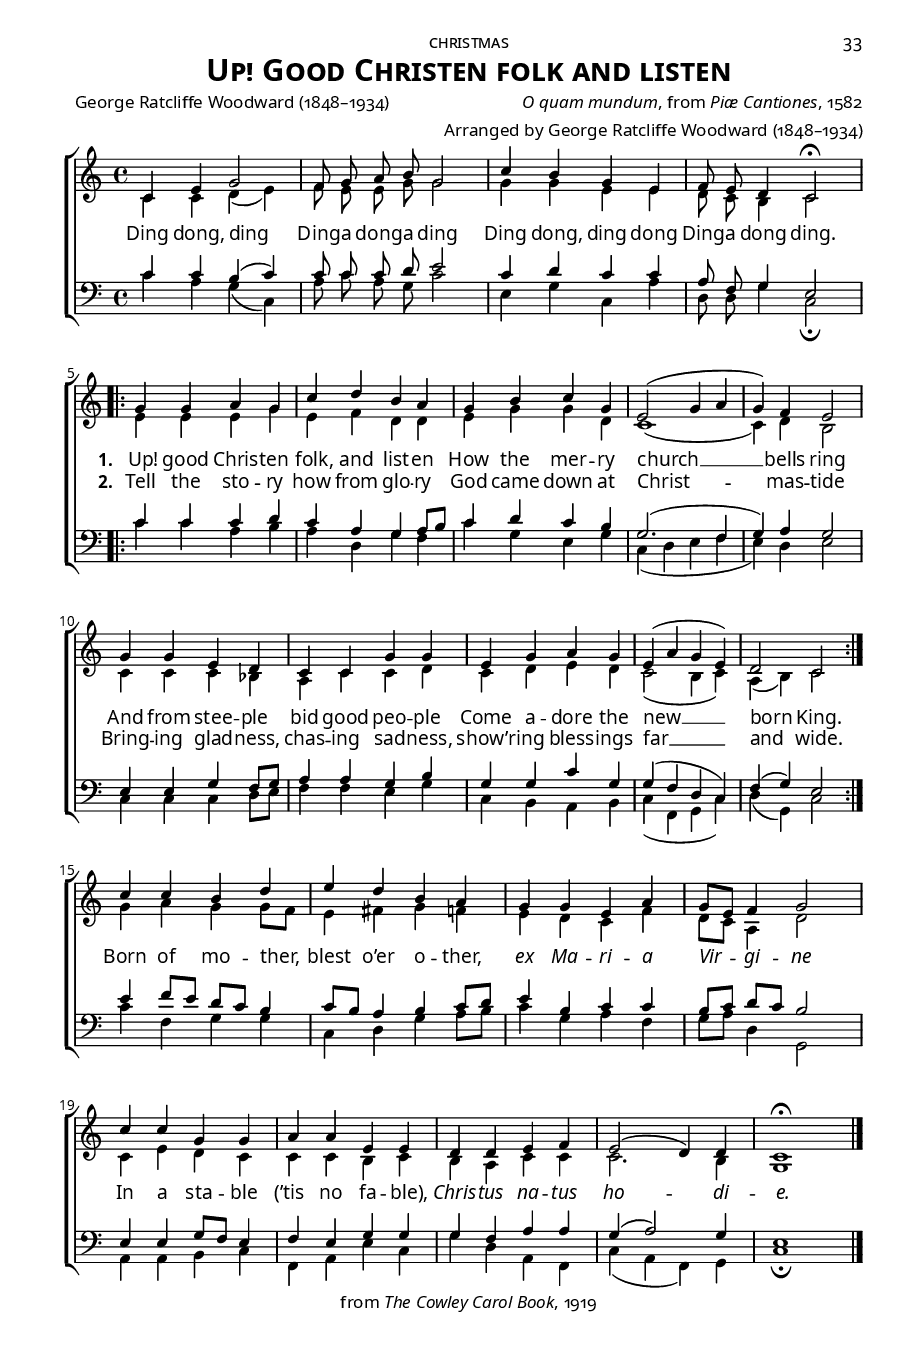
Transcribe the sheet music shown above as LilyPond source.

\version "2.14.2"
\include "util.ly"
 \header {
  title = \markup{\override #'(font-name . "Garamond Premier Pro Semibold"){ \abs-fontsize #15 \smallCapsOldStyle"Up! Good Christen folk and listen"}}
  poet = \markup\oldStyleNum"George Ratcliffe Woodward (1848–1934)"
  composer = \markup \concat{ \italic "O quam mundum" ", from " \italic "Piæ Cantiones" \oldStyleNum", 1582"}
  arranger = \markup\oldStyleNum"Arranged by George Ratcliffe Woodward (1848–1934)"
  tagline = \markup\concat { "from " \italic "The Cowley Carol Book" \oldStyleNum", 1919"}
}
\paper {
  %print-all-headers = ##f
  paper-height = 9\in
  paper-width = 6\in
  indent = 0\in
  %system-system-spacing = #'((basic-distance . 10) (padding . 0))
  system-system-spacing =
    #'((basic-distance . 0)
       (minimum-distance . 0)
       (padding . -5.35)
       (stretchability . 100))
  ragged-last-bottom = ##f
  ragged-bottom = ##f
  two-sided = ##t
  inner-margin = 0.5\in
  outer-margin = 0.25\in
  top-margin = 0.25\in
  bottom-margin = 0.25\in
  first-page-number = #033
  print-first-page-number = ##t
  headerLine = \markup{\override #'(font-name . "Garamond Premier Pro") \smallCapsOldStyle"christmas"}
  oddHeaderMarkup = \markup\fill-line{
     \override #'(font-name . "Garamond Premier Pro")\abs-fontsize #8.5
     \combine 
        \fill-line{"" \on-the-fly #print-page-number-check-first
        \oldStylePageNum""
        }
        \fill-line{\headerLine}
  }
  evenHeaderMarkup = \markup {
     \override #'(font-name . "Garamond Premier Pro")\abs-fontsize #8.5
     \combine
        \on-the-fly #print-page-number-check-first
        \oldStylePageNum""
        \fill-line{\headerLine}
  }
}
#(set-global-staff-size 15) \paper{ #(define fonts (make-pango-font-tree "GoudyOlSt BT" "Garamond Premier Pro" "Garamond Premier Pro" (/ 15 20))) }
global = {
  \key c \major
  \time 4/4
  \autoBeamOff
}

sopMusic = \relative c' {
  c4 e g2 |
  f8 g a b g2 |
  c4 b g e |
  f8 e d4 c2\fermata \break
  \repeat volta 2 {
    g'4 g a g |
    
    c d b a |
    g b c g |
    e2( g4 a |
    g) f e2 |
    g4 g e d |
    c c g' g |
    
    e g a g |
    e( a g e) |
    d2 c |
  } \break
  c'4 c b d |
  e d b a |
  g g e a |
  
  g8[ e] f4 g2 |
  c4 c g g |
  a a e e |
  d d e f |
  e2( d4) d |
  c1\fermata \bar "|."
}
sopWords = \lyricmode {
  
}

altoMusic = \relative c' {
  c4 c d( e) |
  f8 e e g g2 |
  g4 g e e |
  d8 c b4 c2 |
  e4 e e g |
  
  e f d d |
  e g g d |
  c1( |
  c4) d b2 |
  c4 c c bes |
  a c c d |
  
  c d e d |
  c2( b4 c) |
  a( b) c2 |
  g'4 a g g8[ f] |
  e4 fis g f |
  e d c f |
  
  d8[ c] a4 d2 |
  c4 e d c |
  c c b c |
  b a c c |
  c2. b4 |
  g1 \bar "|."
}
altoWords = \lyricmode {
  \dropLyricsV
  Ding dong, ding
  Ding -- a dong -- a ding
  Ding dong, ding dong
  Ding -- a dong ding.
  
  \set stanza = #"1. "
  Up! good Chris -- ten folk, and list -- en
  How the mer -- ry church __ bells ring
  And from stee -- ple bid good peo -- ple
  Come a -- dore the new __ born King.
  
  \raiseLyrics
  Born of mo -- ther, blest o’er o -- ther,
  \markup\italic ex \markup\italic Ma -- \markup\italic ri -- \markup\italic a
  \markup\italic Vir -- \markup\italic gi -- \markup\italic ne
  In a sta -- ble "(’tis" no fa -- ble),
  \markup\italic Chris -- \markup\italic tus \markup\italic na -- \markup\italic tus \markup\italic ho -- \markup\italic di -- \markup\italic e.
}
altoWordsII = \lyricmode {
  \dropLyricsV
%\markup\italic 
  \repeat unfold 16 {\skip1}
  \set stanza = #"2. "
  Tell the sto -- ry how from glo -- ry
  God came down at Christ -- mas -- tide
  Bring -- ing glad -- ness, chas -- ing sad -- ness,
  show’r -- ing bless -- ings far __ and wide.
}
altoWordsIII = \lyricmode {
  \set stanza = #"3. "
  \set ignoreMelismata = ##t
}
altoWordsIV = \lyricmode {
  \set stanza = #"4. "
  \set ignoreMelismata = ##t
}
altoWordsV = \lyricmode {
  \set stanza = #"5. "
  \set ignoreMelismata = ##t
}
altoWordsVI = \lyricmode {
  \set stanza = #"6. "
  \set ignoreMelismata = ##t
}
tenorMusic = \relative c' {
  c4 c b( c) |
  c8 c c d e2 |
  c4 d c c |
  a8 f g4 e2 |
  c'4 c c d |
  
  c a g a8[ b] |
  c4 d c b |
  g2.( f4 |
  g) a g2 |
  e4 e g f8[ g] |
  a4 a g b |
  
  g g c g |
  g( f d c) |
  f( g) e2 |
  e'4 f8[ e] d[ c] b4 |
  c8[ b] a4 b c8[ d] |
  e4 b c c |
  
  b8[ c] d[ c] b2 |
  e,4 e g8[ f] e4 |
  f e g g |
  g f a a |
  g( a2) g4 |
  e1 \bar "|."
}
tenorWords = \lyricmode {

}

bassMusic = \relative c {
  c'4 a g( c,) |
  a'8 c a g c2 |
  e,4 g c, a' |
  d,8 d g4 c,2\fermata |
  c'4 c a b |
  
  a d, g f |
  c' g e g |
  c,( d e f |
  e) d e2 |
  c4 c c d8[ e] |
  f4 f e g |
  
  c, b a b |
  c( f, g c) |
  d( g,) c2 |
  c'4 f, g g |
  c, d g a8[ b] |
  c4 g a f |
  
  g8[ a] d,4 g,2 |
  a4 a b c |
  f, a e' c |
  g' d a f |
  c'( a f) g |
  c1\fermata \bar "|."
}
bassWords = \lyricmode {

}

pianoRH = \relative c' {
  
}
pianoLH = \relative c' {
  
}

\score {
  <<
   \new ChoirStaff <<
    \new Staff = women <<
      \new Voice = "sopranos" { \voiceOne << \global \sopMusic >> }
      \new Voice = "altos" { \voiceTwo << \global \altoMusic >> }
    >>
    \new Lyrics \with { alignAboveContext = #"women" \override VerticalAxisGroup #'nonstaff-relatedstaff-spacing = #'((basic-distance . 1))} \lyricsto "sopranos" \sopWords
    \new Lyrics = "altosVI"  \with { alignBelowContext = #"women" } \lyricsto "altos" \altoWordsVI
    \new Lyrics = "altosV"  \with { alignBelowContext = #"women" } \lyricsto "altos" \altoWordsV
    \new Lyrics = "altosIV"  \with { alignBelowContext = #"women" } \lyricsto "altos" \altoWordsIV
    \new Lyrics = "altosIII"  \with { alignBelowContext = #"women" } \lyricsto "altos" \altoWordsIII
    \new Lyrics = "altosII"  \with { alignBelowContext = #"women" } \lyricsto "altos" \altoWordsII
    \new Lyrics = "altos"  \with { alignBelowContext = #"women" } \lyricsto "altos" \altoWords
   \new Staff = men <<
      \clef bass
      \new Voice = "tenors" { \voiceOne << \global \tenorMusic >> }
      \new Voice = "basses" { \voiceTwo << \global \bassMusic >> }
    >>
    \new Lyrics \with { alignAboveContext = #"men" \override VerticalAxisGroup #'nonstaff-relatedstaff-spacing = #'((basic-distance . 1)) } \lyricsto "tenors" \tenorWords
    \new Lyrics \with { alignBelowContext = #"men" \override VerticalAxisGroup #'nonstaff-relatedstaff-spacing = #'((basic-distance . 1)) } \lyricsto "basses" \bassWords
  >>
%    \new PianoStaff << \new Staff { \new Voice { \pianoRH } } \new Staff { \clef "bass" \pianoLH } >>
  >>
  \layout {
    \context {
      \Score
      %\override SpacingSpanner #'base-shortest-duration = #(ly:make-moment 1 8)
      %\override SpacingSpanner #'common-shortest-duration = #(ly:make-moment 1 4)
    }
    \context {
      % Remove all empty staves
      % \Staff \RemoveEmptyStaves \override VerticalAxisGroup #'remove-first = ##t
    }
    \context {
      \Lyrics
      \override LyricText #'X-offset = #center-on-word
    }
  }
  \midi {
    \tempo 4 = 135
    \set Staff.midiInstrument = "flute"
  
    \context {
      \Voice
      \remove "Dynamic_performer"
    }
  }
}
